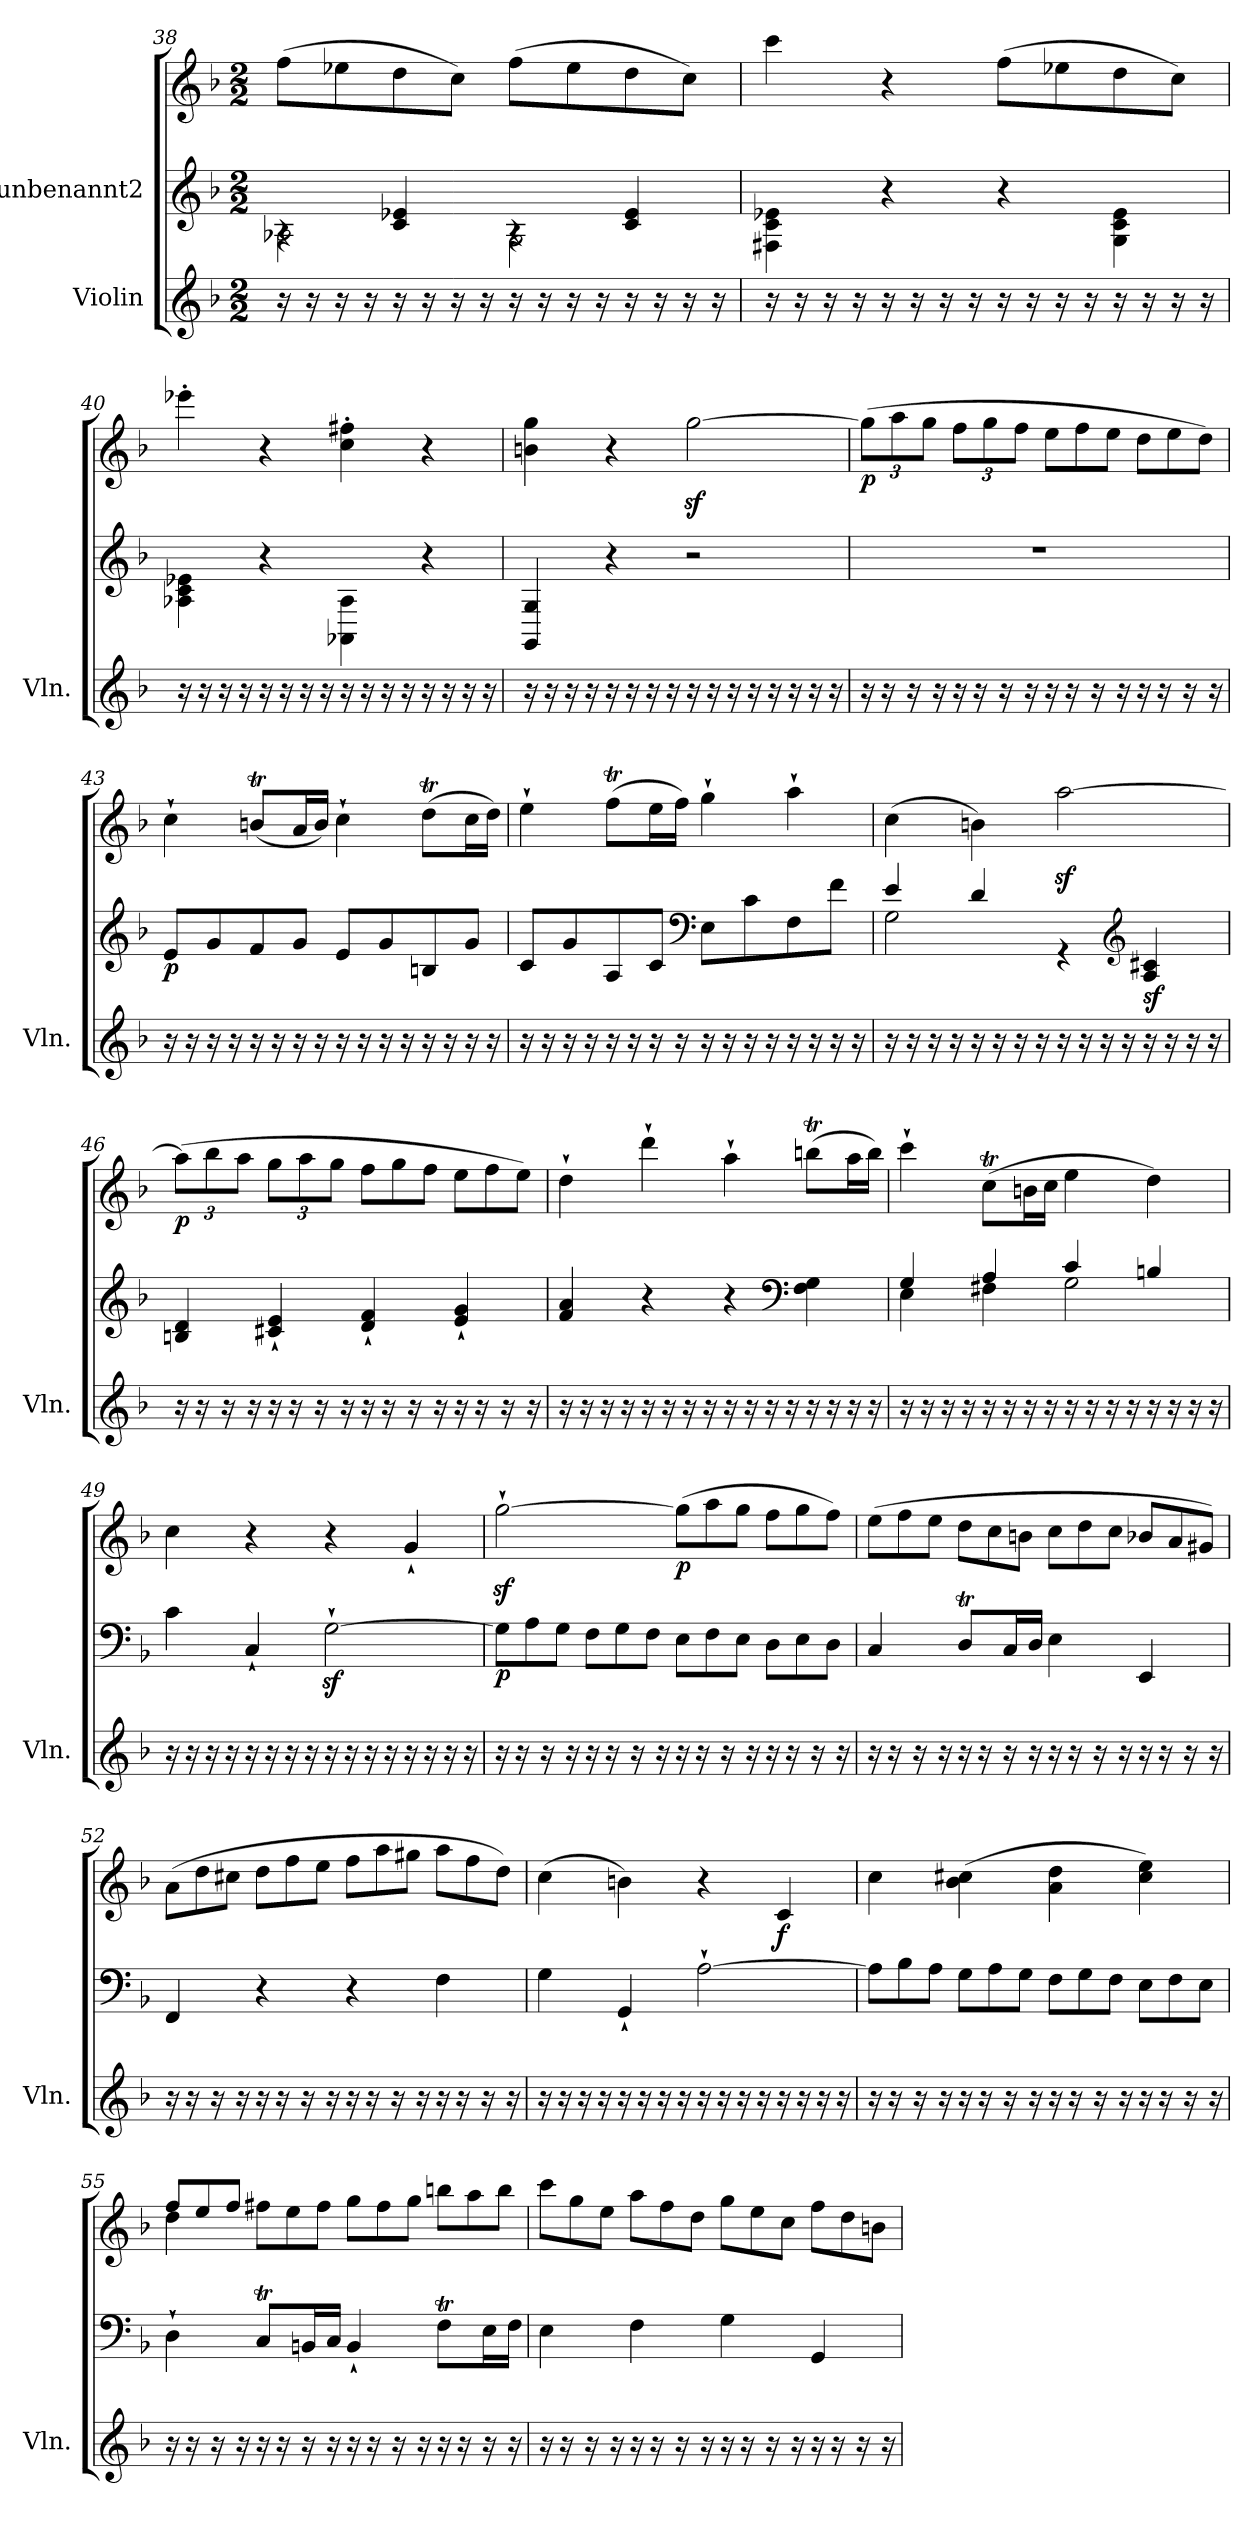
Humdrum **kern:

**kern	**kern	**kern	**dynam
*part2	*part1	*part1	*part1
*staff3	*staff2	*staff1	*staff1/2
*I"Violin	*I"unbenannt2	*	*
*I'Vln.	*	*	*
*clefG2	*clefG2	*clefG2	*
*k[b-]	*k[b-]	*k[b-]	*
*M2/2	*M2/2	*M2/2	*
=38	=38	=38	=38
*	*^	*	*
16r	4rA	2A-X\	(>8ff\L	.
16r	.	.	.	.
16r	.	.	8ee-X\	.
16r	.	.	.	.
16r	4c/ 4e-X/	.	8dd\	.
16r	.	.	.	.
16r	.	.	8cc\J)	.
16r	.	.	.	.
16r	4rA	2G\	(>8ff\L	.
16r	.	.	.	.
16r	.	.	8ee-\	.
16r	.	.	.	.
16r	4c/ 4e-/	.	8dd\	.
16r	.	.	.	.
16r	.	.	8cc\J)	.
16r	.	.	.	.
*	*v	*v	*	*
=39	=39	=39	=39
16r	4F#X\ 4c\ 4e-X\	4ccc\	.
16r	.	.	.
16r	.	.	.
16r	.	.	.
16r	4r	4r	.
16r	.	.	.
16r	.	.	.
16r	.	.	.
16r	4r	(>8ff\L	.
16r	.	.	.
16r	.	8ee-X\	.
16r	.	.	.
16r	4G\ 4c\ 4e-\	8dd\	.
16r	.	.	.
16r	.	8cc\J)	.
16r	.	.	.
!!LO:LB:g=z
=40	=40	=40	=40
16r	4A-X\ 4c\ 4e-X\	4eee-X'\	.
16r	.	.	.
16r	.	.	.
16r	.	.	.
16r	4r	4r	.
16r	.	.	.
16r	.	.	.
16r	.	.	.
16r	4AA-X\ 4A-\	4cc\' 4ff#X\'	.
16r	.	.	.
16r	.	.	.
16r	.	.	.
16r	4r	4r	.
16r	.	.	.
16r	.	.	.
16r	.	.	.
=41	=41	=41	=41
16r	4GG/ 4G/	4bn\ 4gg\	.
16r	.	.	.
16r	.	.	.
16r	.	.	.
16r	4r	4r	.
16r	.	.	.
16r	.	.	.
16r	.	.	.
16r	2r	[2ggz<\	.
16r	.	.	.
16r	.	.	.
16r	.	.	.
16r	.	.	.
16r	.	.	.
16r	.	.	.
16r	.	.	.
=42	=42	=42	=42
*	*	*Xbrackettup	*
!	!	!	!LO:DY:b
16r	1r	(>12gg\L]	p
16r	.	.	.
.	.	12aa\	.
16r	.	.	.
.	.	12gg\J	.
16r	.	.	.
16r	.	12ff\L	.
16r	.	.	.
.	.	12gg\	.
16r	.	.	.
.	.	12ff\J	.
16r	.	.	.
*	*	*Xtuplet	*
16r	.	12ee\L	.
16r	.	.	.
.	.	12ff\	.
16r	.	.	.
.	.	12ee\J	.
16r	.	.	.
16r	.	12dd\L	.
16r	.	.	.
.	.	12ee\	.
16r	.	.	.
.	.	12dd\J)	.
16r	.	.	.
!!LO:LB:g=z
=43	=43	=43	=43
!	!	!	!LO:DY:b=2
16r	8e/L	4cc`\	p
16r	.	.	.
16r	8g/	.	.
16r	.	.	.
16r	8f/	(<8bnt/L	.
16r	.	.	.
16r	8g/J	16a/L	.
16r	.	16b/JJ)	.
16r	8e/L	4cc`\	.
16r	.	.	.
16r	8g/	.	.
16r	.	.	.
16r	8Bn/	(>8ddT\L	.
16r	.	.	.
16r	8g/J	16cc\L	.
16r	.	16dd\JJ)	.
=44	=44	=44	=44
16r	8c/L	4ee`\	.
16r	.	.	.
16r	8g/	.	.
16r	.	.	.
16r	8A/	(>8ffT\L	.
16r	.	.	.
16r	8c/J	16ee\L	.
16r	.	16ff\JJ)	.
*	*clefF4	*	*
16r	8E\L	4gg`\	.
16r	.	.	.
16r	8c\	.	.
16r	.	.	.
16r	8F\	4aa`\	.
16r	.	.	.
16r	8f\J	.	.
16r	.	.	.
=45	=45	=45	=45
*	*^	*	*
16r	4e/	2G\	(>4cc\	.
16r	.	.	.	.
16r	.	.	.	.
16r	.	.	.	.
16r	4d/	.	4bn\)	.
16r	.	.	.	.
16r	.	.	.	.
16r	.	.	.	.
16r	4rGG	2ryy	[2aaz<\	.
16r	.	.	.	.
16r	.	.	.	.
16r	.	.	.	.
*	*clefG2	*	*	*
!	!	!	!	!LO:DY:b=2
16r	4A/ 4c#X/	.	.	sf
16r	.	.	.	.
16r	.	.	.	.
16r	.	.	.	.
*	*v	*v	*	*
!!LO:PB:g=z
=46	=46	=46	=46
*	*	*tuplet	*
!	!	!	!LO:DY:b
16r	4Bn/ 4d/	(>12aa\L]	p
16r	.	.	.
.	.	12bb-\	.
16r	.	.	.
.	.	12aa\J	.
16r	.	.	.
16r	4c#X/` 4e/`	12gg\L	.
16r	.	.	.
.	.	12aa\	.
16r	.	.	.
.	.	12gg\J	.
16r	.	.	.
*	*	*Xtuplet	*
16r	4d/` 4f/`	12ff\L	.
16r	.	.	.
.	.	12gg\	.
16r	.	.	.
.	.	12ff\J	.
16r	.	.	.
16r	4e/` 4g/`	12ee\L	.
16r	.	.	.
.	.	12ff\	.
16r	.	.	.
.	.	12ee\J)	.
16r	.	.	.
=47	=47	=47	=47
16r	4f/ 4a/	4dd`\	.
16r	.	.	.
16r	.	.	.
16r	.	.	.
16r	4r	4ddd`\	.
16r	.	.	.
16r	.	.	.
16r	.	.	.
16r	4r	4aa`\	.
16r	.	.	.
16r	.	.	.
16r	.	.	.
*	*clefF4	*	*
16r	4F\ 4G\	(>8bbnt\L	.
16r	.	.	.
16r	.	16aa\L	.
16r	.	16bb\JJ)	.
=48	=48	=48	=48
*	*^	*	*
16r	4G/	4E\	4ccc`\	.
16r	.	.	.	.
16r	.	.	.	.
16r	.	.	.	.
16r	4A/	4F#X\	(>8ccT\L	.
16r	.	.	.	.
16r	.	.	16bn\L	.
16r	.	.	16cc\JJ	.
16r	4c/	2G\	4ee\	.
16r	.	.	.	.
16r	.	.	.	.
16r	.	.	.	.
16r	4Bn/	.	4dd\)	.
16r	.	.	.	.
16r	.	.	.	.
16r	.	.	.	.
*	*v	*v	*	*
!!LO:LB:g=z
=49	=49	=49	=49
16r	4c\	4cc\	.
16r	.	.	.
16r	.	.	.
16r	.	.	.
16r	4C`/	4r	.
16r	.	.	.
16r	.	.	.
16r	.	.	.
16r	[2Gz<`\	4r	.
16r	.	.	.
16r	.	.	.
16r	.	.	.
16r	.	4g`/	.
16r	.	.	.
16r	.	.	.
16r	.	.	.
=50	=50	=50	=50
*	*Xtuplet	*	*
!	!	!	!LO:DY:b=2
16r	12G\L]	[2ggz<`\	p
16r	.	.	.
.	12A\	.	.
16r	.	.	.
.	12G\J	.	.
16r	.	.	.
16r	12F\L	.	.
16r	.	.	.
.	12G\	.	.
16r	.	.	.
.	12F\J	.	.
16r	.	.	.
!	!	!	!LO:DY:b
16r	12E\L	(>12gg\L]	p
16r	.	.	.
.	12F\	12aa\	.
16r	.	.	.
.	12E\J	12gg\J	.
16r	.	.	.
16r	12D\L	12ff\L	.
16r	.	.	.
.	12E\	12gg\	.
16r	.	.	.
.	12D\J	12ff\J)	.
16r	.	.	.
!!LO:LB:g=z
=51	=51	=51	=51
16r	4C/	(>12ee\L	.
16r	.	.	.
.	.	12ff\	.
16r	.	.	.
.	.	12ee\J	.
16r	.	.	.
16r	8DT/L	12dd\L	.
16r	.	.	.
.	.	12cc\	.
16r	16C/L	.	.
.	.	12bn\J	.
16r	16D/JJ	.	.
16r	4E\	12cc\L	.
16r	.	.	.
.	.	12dd\	.
16r	.	.	.
.	.	12cc\J	.
16r	.	.	.
16r	4EE/	12b-X/L	.
16r	.	.	.
.	.	12a/	.
16r	.	.	.
.	.	12g#X/J)	.
16r	.	.	.
=52	=52	=52	=52
16r	4FF/	(>12a\L	.
16r	.	.	.
.	.	12dd\	.
16r	.	.	.
.	.	12cc#X\J	.
16r	.	.	.
16r	4r	12dd\L	.
16r	.	.	.
.	.	12ff\	.
16r	.	.	.
.	.	12ee\J	.
16r	.	.	.
16r	4r	12ff\L	.
16r	.	.	.
.	.	12aa\	.
16r	.	.	.
.	.	12gg#X\J	.
16r	.	.	.
16r	4F\	12aa\L	.
16r	.	.	.
.	.	12ff\	.
16r	.	.	.
.	.	12dd\J)	.
16r	.	.	.
!!LO:LB:g=z
=53	=53	=53	=53
16r	4G\	(>4cc\	.
16r	.	.	.
16r	.	.	.
16r	.	.	.
16r	4GG`/	4bn\)	.
16r	.	.	.
16r	.	.	.
16r	.	.	.
16r	[2A`\	4r	.
16r	.	.	.
16r	.	.	.
16r	.	.	.
!	!	!	!LO:DY:b
16r	.	4c/	f
16r	.	.	.
16r	.	.	.
16r	.	.	.
=54	=54	=54	=54
16r	12A\L]	4cc\	.
16r	.	.	.
.	12B-\	.	.
16r	.	.	.
.	12A\J	.	.
16r	.	.	.
16r	12G\L	(>4b-\ 4cc#X\	.
16r	.	.	.
.	12A\	.	.
16r	.	.	.
.	12G\J	.	.
16r	.	.	.
16r	12F\L	4a\ 4dd\	.
16r	.	.	.
.	12G\	.	.
16r	.	.	.
.	12F\J	.	.
16r	.	.	.
16r	12E\L	4cc#\ 4ee\)	.
16r	.	.	.
.	12F\	.	.
16r	.	.	.
.	12E\J	.	.
16r	.	.	.
!!LO:PB:g=z
=55	=55	=55	=55
*	*	*^	*
16r	4D`\	12ff/L	4dd\	.
16r	.	.	.	.
.	.	12ee/	.	.
16r	.	.	.	.
.	.	12ff/J	.	.
16r	.	.	.	.
16r	8CT/L	12ff#X\L	2.ryy	.
16r	.	.	.	.
.	.	12ee\	.	.
16r	16BBn/L	.	.	.
.	.	12ff#\J	.	.
16r	16C/JJ	.	.	.
16r	4BB`/	12gg\L	.	.
16r	.	.	.	.
.	.	12ff#\	.	.
16r	.	.	.	.
.	.	12gg\J	.	.
16r	.	.	.	.
16r	8FT\L	12bbn\L	.	.
16r	.	.	.	.
.	.	12aa\	.	.
16r	16E\L	.	.	.
.	.	12bb\J	.	.
16r	16F\JJ	.	.	.
*	*	*v	*v	*
=56	=56	=56	=56
16r	4E\	12ccc\L	.
16r	.	.	.
.	.	12gg\	.
16r	.	.	.
.	.	12ee\J	.
16r	.	.	.
16r	4F\	12aa\L	.
16r	.	.	.
.	.	12ff\	.
16r	.	.	.
.	.	12dd\J	.
16r	.	.	.
16r	4G\	12gg\L	.
16r	.	.	.
.	.	12ee\	.
16r	.	.	.
.	.	12cc\J	.
16r	.	.	.
16r	4GG/	12ff\L	.
16r	.	.	.
.	.	12dd\	.
16r	.	.	.
.	.	12bn\J	.
16r	.	.	.
=	=	=	=
*-	*-	*-	*-
